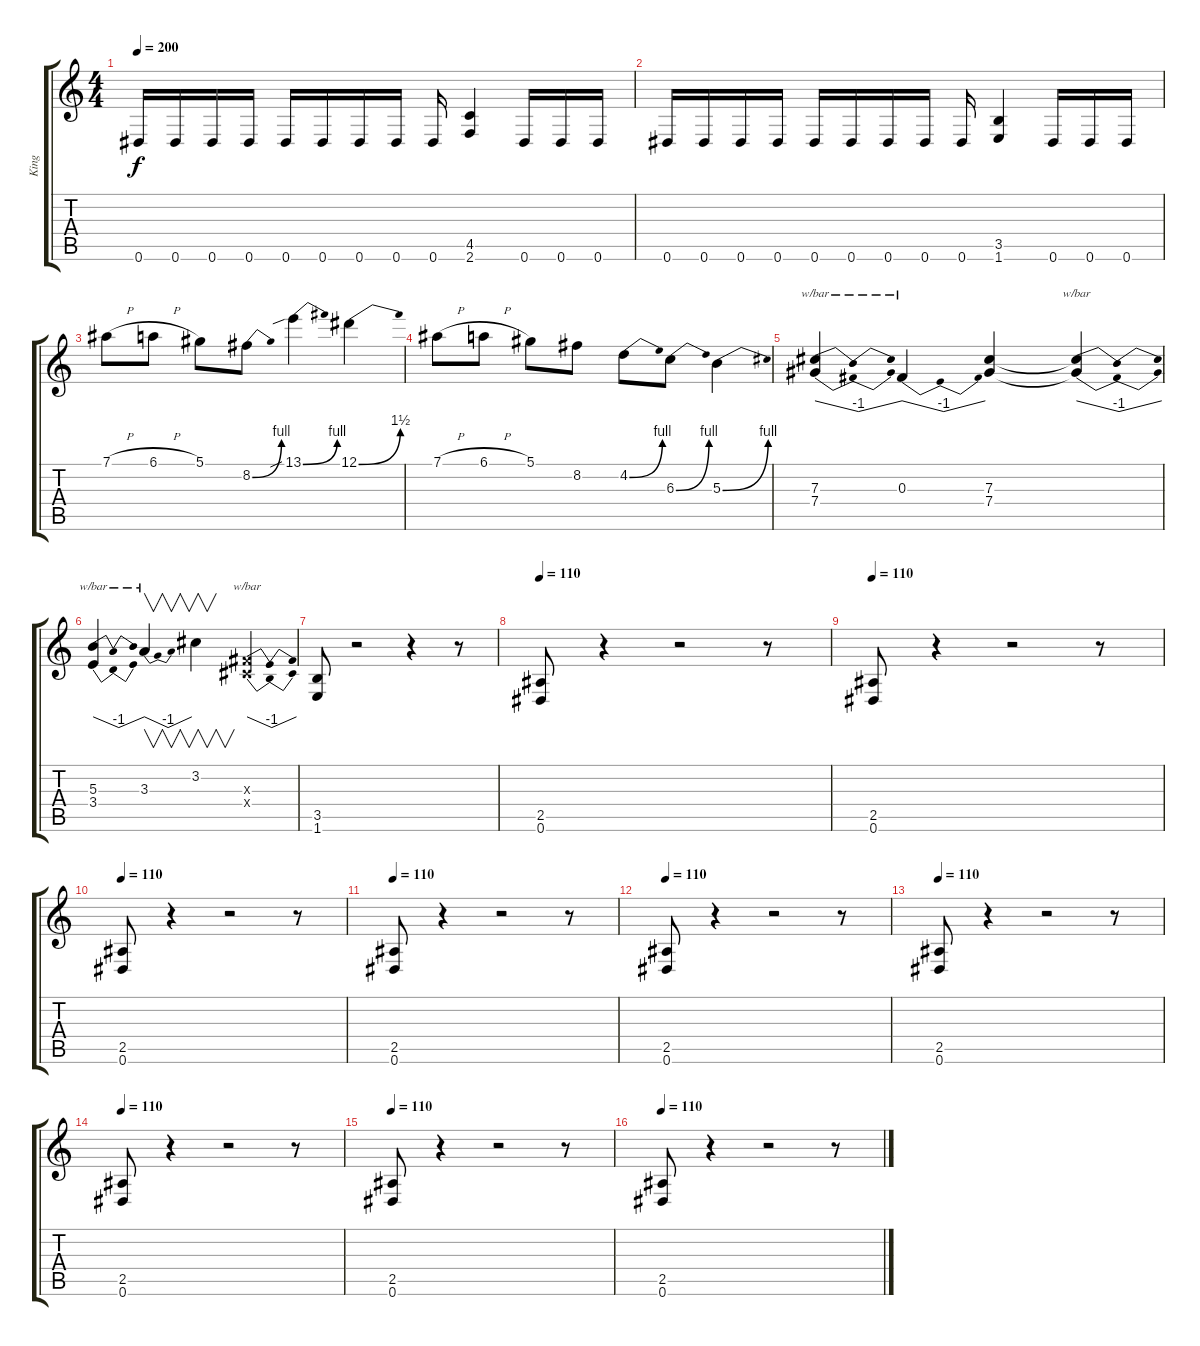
\track ("King" "King") {instrument distortionguitar}
\staff {score tabs}
\tuning (Eb4 Bb3 Gb3 Db3 Ab2 Eb2) {hide}
\ts (4 4)
\tempo 200
\clef g2
\ks c
0.6.16{dy f} 0.6.16 0.6.16 0.6.16 0.6.16 0.6.16 0.6.16 0.6.16 0.6.16 (4.5 2.6).4 0.6.16 0.6.16 0.6.16 |
0.6.16 0.6.16 0.6.16 0.6.16 0.6.16 0.6.16 0.6.16 0.6.16 0.6.16 (3.5 1.6).4 0.6.16 0.6.16 0.6.16 |
7.1{h}.8 6.1{h}.8 5.1.8 8.2{be (bend 0 0 60 4)}.8 13.1{be (bend 0 0 60 4) sib}.4 12.1{be (bend 0 0 60 6)}.4 |
7.1{h}.8 6.1{h}.8 5.1.8 8.2.8 4.2{be (bend 0 0 60 4)}.8 6.3{be (bend 0 0 60 4)}.8 5.3{be (bend 0 0 60 4)}.4 |
(7.3 7.4).4{tbe (dip default 0 0 30 -4 60 0)} 0.3.4{tbe (dip default 0 0 30 -4 60 0)} (7.3 7.4).4 (7.3{t} 7.4{t}).4{tbe (dip default 0 0 30 -4 60 0)} |
(5.3 3.4).4{tbe (dip default 0 0 30 -4 60 0)} 3.3.4{v tbe (dip default 0 0 30 -4 60 0)} 3.2.4{v} (0.3{x} 0.4{x}).4{tbe (dip default 0 0 30 -4 60 0)} |
(3.5 1.6).8 r.2 r.4 r.8 |
\tempo 110
(2.5 0.6).8 r.4 r.2 r.8 |
\tempo 110
(2.5 0.6).8 r.4 r.2 r.8 |
\tempo 110
(2.5 0.6).8 r.4 r.2 r.8 |
\tempo 110
(2.5 0.6).8 r.4 r.2 r.8 |
\tempo 110
(2.5 0.6).8 r.4 r.2 r.8 |
\tempo 110
(2.5 0.6).8 r.4 r.2 r.8 |
\tempo 110
(2.5 0.6).8 r.4 r.2 r.8 |
\tempo 110
(2.5 0.6).8 r.4 r.2 r.8 |
\tempo 110
(2.5 0.6).8 r.4 r.2 r.8
